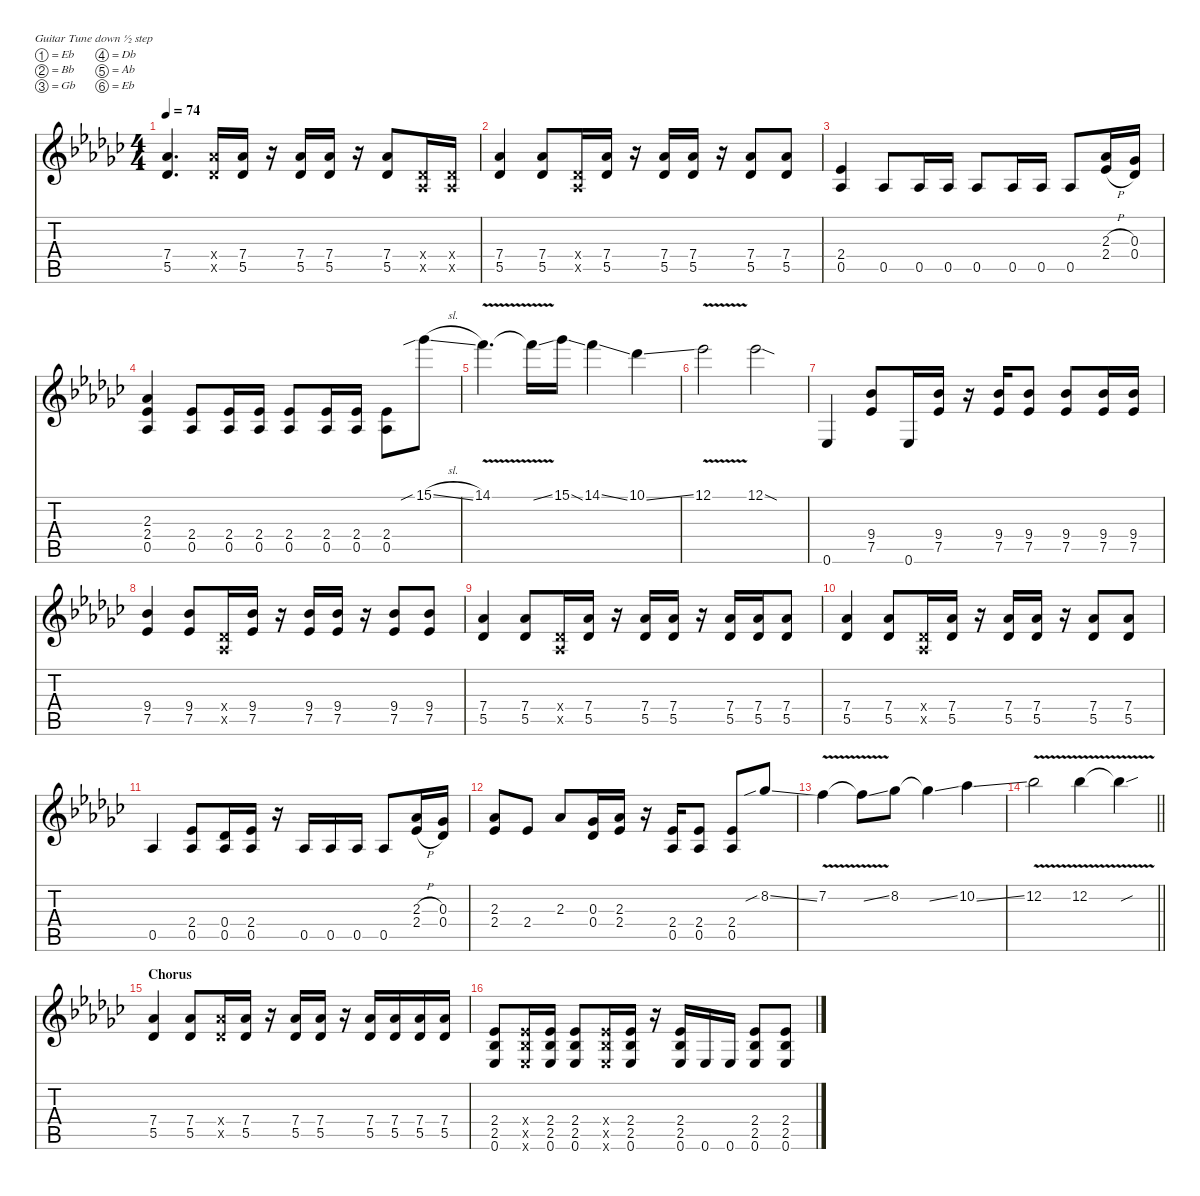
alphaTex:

\defaultSystemsLayout 4
\hideDynamics
\bracketExtendMode nobrackets
\singleTrackTrackNamePolicy hidden
\multiTrackTrackNamePolicy hidden
\firstSystemTrackNameMode fullname
\firstSystemTrackNameOrientation horizontal
\otherSystemsTrackNameOrientation horizontal
\track ("Lead, Gtr.2, Hammett " "dist.guit.") {defaultSystemsLayout 4 instrument distortionguitar}
\staff {score tabs}
\tuning (Eb4 Bb3 Gb3 Db3 Ab2 Eb2)
\ts (4 4)
\tempo 74
\clef g2
\ks ebminor
(7.4{acc b} 5.5{acc b}).4{d dy f beam Up} (7.4{x acc b} 5.5{x acc b}).16{beam Up} (7.4{acc b} 5.5{acc b}).16{beam Up} r.16{beam Up} (7.4{acc b} 5.5{acc b}).16{beam Up} (7.4{acc b} 5.5{acc b}).16{beam Up} r.16{beam Up} (7.4{acc b} 5.5{acc b}).8{beam Up} (0.4{x acc b} 0.5{x acc b}).16{beam Up} (0.4{x acc b} 0.5{x acc b}).16{beam Up} |
(7.4{acc b} 5.5{acc b}).4{beam Up} (7.4{acc b} 5.5{acc b}).8{beam Up} (0.4{x acc b} 0.5{x acc b}).16{beam Up} (7.4{acc b} 5.5{acc b}).16{beam Up} r.16{beam Up} (7.4{acc b} 5.5{acc b}).16{beam Up} (7.4{acc b} 5.5{acc b}).16{beam Up} r.16{beam Up} (7.4{acc b} 5.5{acc b}).8{beam Up} (7.4{acc b} 5.5{acc b}).8{beam Up} |
(2.4{acc b} 0.5{acc b}).4{beam Up} 0.5{acc b}.8{beam Up} 0.5{acc b}.16{beam Up} 0.5{acc b}.16{beam Up} 0.5{acc b}.8{beam Up} 0.5{acc b}.16{beam Up} 0.5{acc b}.16{beam Up} 0.5{acc b}.8{beam Up} (2.3{h acc b} 2.4{h acc b}).16{beam Up} (0.3{acc b} 0.4{acc b}).16{beam Up} |
(2.3{acc b} 2.4{acc b} 0.5{acc b}).4{beam Up} (2.4{acc b} 0.5{acc b}).8{beam Up} (2.4{acc b} 0.5{acc b}).16{beam Up} (2.4{acc b} 0.5{acc b}).16{beam Up} (2.4{acc b} 0.5{acc b}).8{beam Up} (2.4{acc b} 0.5{acc b}).16{beam Up} (2.4{acc b} 0.5{acc b}).16{beam Up} (2.4{acc b} 0.5{acc b}).8{beam Down} 15.1{sib sl acc b}.8{beam Down} |
14.1{v acc forcenatural}.4{d beam Down} 14.1{v ss t acc forcenatural}.16{beam Down} 15.1{ss acc b}.16{beam Down} 14.1{ss acc forcenatural}.4{beam Down} 10.1{ss acc b}.4{beam Down} |
12.1{v acc b}.2{beam Down} 12.1{sod acc b}.2{beam Down} |
0.6{acc b}.4{beam Up} (9.4{acc b} 7.5{acc b}).8{beam Up} 0.6{acc b}.16{beam Up} (9.4{acc b} 7.5{acc b}).16{beam Up} r.16{beam Up} (9.4{acc b} 7.5{acc b}).16{beam Up} (9.4{acc b} 7.5{acc b}).8{beam Up} (9.4{acc b} 7.5{acc b}).8{beam Up} (9.4{acc b} 7.5{acc b}).16{beam Up} (9.4{acc b} 7.5{acc b}).16{beam Up} |
(9.4{acc b} 7.5{acc b}).4{beam Up} (9.4{acc b} 7.5{acc b}).8{beam Up} (0.4{x acc b} 0.5{x acc b}).16{beam Up} (9.4{acc b} 7.5{acc b}).16{beam Up} r.16{beam Up} (9.4{acc b} 7.5{acc b}).16{beam Up} (9.4{acc b} 7.5{acc b}).16{beam Up} r.16{beam Up} (9.4{acc b} 7.5{acc b}).8{beam Up} (9.4{acc b} 7.5{acc b}).8{beam Up} |
(7.4{acc b} 5.5{acc b}).4{beam Up} (7.4{acc b} 5.5{acc b}).8{beam Up} (0.4{x acc b} 0.5{x acc b}).16{beam Up} (7.4{acc b} 5.5{acc b}).16{beam Up} r.16{beam Up} (7.4{acc b} 5.5{acc b}).16{beam Up} (7.4{acc b} 5.5{acc b}).16{beam Up} r.16{beam Up} (7.4{acc b} 5.5{acc b}).16{beam Up} (7.4{acc b} 5.5{acc b}).16{beam Up} (7.4{acc b} 5.5{acc b}).8{beam Up} |
(7.4{acc b} 5.5{acc b}).4{beam Up} (7.4{acc b} 5.5{acc b}).8{beam Up} (0.4{x acc b} 0.5{x acc b}).16{beam Up} (7.4{acc b} 5.5{acc b}).16{beam Up} r.16{beam Up} (7.4{acc b} 5.5{acc b}).16{beam Up} (7.4{acc b} 5.5{acc b}).16{beam Up} r.16{beam Up} (7.4{acc b} 5.5{acc b}).8{beam Up} (7.4{acc b} 5.5{acc b}).8{beam Up} |
0.5{acc b}.4{beam Up} (2.4{acc b} 0.5{acc b}).8{beam Up} (0.4{acc b} 0.5{acc b}).16{beam Up} (2.4{acc b} 0.5{acc b}).16{beam Up} r.16{beam Up} 0.5{acc b}.16{beam Up} 0.5{acc b}.16{beam Up} 0.5{acc b}.16{beam Up} 0.5{acc b}.8{beam Up} (2.3{h acc b} 2.4{h acc b}).16{beam Up} (0.3{acc b} 0.4{acc b}).16{beam Up} |
(2.3{acc b} 2.4{acc b}).8{beam Up} 2.4{acc b}.8{beam Up} 2.3{acc b}.8{beam Up} (0.3{acc b} 0.4{acc b}).16{beam Up} (2.3{acc b} 2.4{acc b}).16{beam Up} r.16{beam Up} (2.4{acc b} 0.5{acc b}).16{beam Up} (2.4{acc b} 0.5{acc b}).8{beam Up} (2.4{acc b} 0.5{acc b}).8{beam Up} 8.2{sib ss acc b}.8{beam Up} |
7.2{v acc forcenatural}.4{beam Down} 7.2{v ss t acc forcenatural}.8{beam Down} 8.2{acc b}.8{beam Down} 8.2{ss t acc b}.4{beam Down} 10.2{ss acc b}.4{beam Down} |
\barLineRight lightlight
12.2{v acc b}.2{beam Down} 12.2{v acc b}.4{beam Down} 12.2{v sou t acc b}.4{beam Down} |
\section ("" "Chorus")
(7.4{acc b} 5.5{acc b}).4{beam Up} (7.4{acc b} 5.5{acc b}).8{beam Up} (7.4{x acc b} 5.5{x acc b}).16{beam Up} (7.4{acc b} 5.5{acc b}).16{beam Up} r.16{beam Up} (7.4{acc b} 5.5{acc b}).16{beam Up} (7.4{acc b} 5.5{acc b}).16{beam Up} r.16{beam Up} (7.4{acc b} 5.5{acc b}).16{beam Up} (7.4{acc b} 5.5{acc b}).16{beam Up} (7.4{acc b} 5.5{acc b}).16{beam Up} (7.4{acc b} 5.5{acc b}).16{beam Up} |
(2.4{acc b} 2.5{acc b} 0.6{acc b}).8{beam Up} (2.4{x acc b} 2.5{x acc b} 0.6{x acc b}).16{beam Up} (2.4{acc b} 2.5{acc b} 0.6{acc b}).16{beam Up} (2.4{acc b} 2.5{acc b} 0.6{acc b}).8{beam Up} (2.4{x acc b} 2.5{x acc b} 0.6{x acc b}).16{beam Up} (2.4{acc b} 2.5{acc b} 0.6{acc b}).16{beam Up} r.16{beam Up} (2.4{acc b} 2.5{acc b} 0.6{acc b}).16{beam Up} 0.6{acc b}.16{beam Up} 0.6{acc b}.16{beam Up} (2.4{acc b} 2.5{acc b} 0.6{acc b}).8{beam Up} (2.4{acc b} 2.5{acc b} 0.6{acc b}).8{beam Up}
